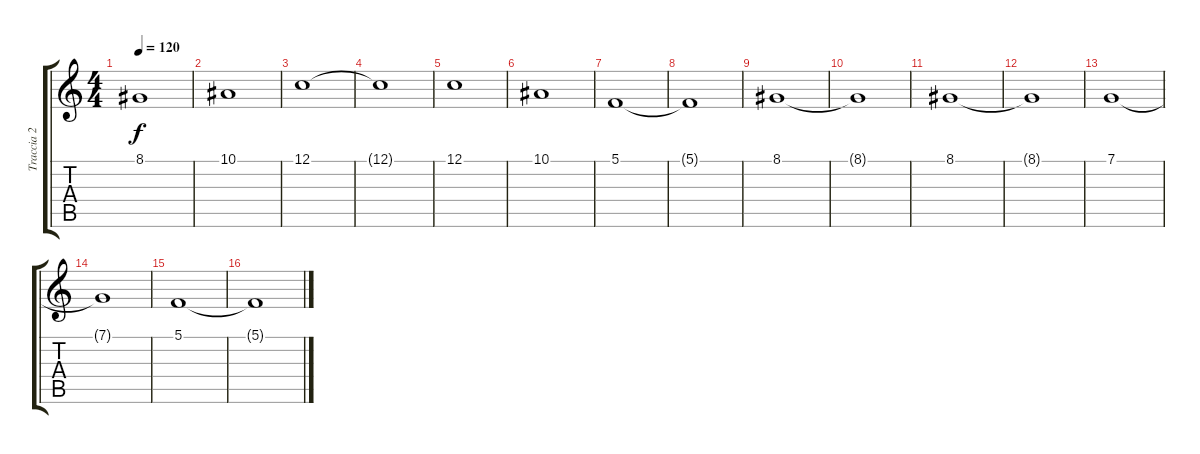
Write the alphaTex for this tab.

\track ("Traccia 2" "Traccia 2") {instrument stringensemble2}
\staff {score tabs}
\tuning (C4 G3 Eb3 Bb2 F2 C2) {hide}
\ts (4 4)
\tempo 120
\clef g2
\ks c
8.1.1{dy f} |
10.1.1 |
12.1.1 |
12.1{t}.1 |
12.1.1 |
10.1.1 |
5.1.1 |
5.1{t}.1 |
8.1.1 |
8.1{t}.1 |
8.1.1 |
8.1{t}.1 |
7.1.1 |
7.1{t}.1 |
5.1.1 |
5.1{t}.1
